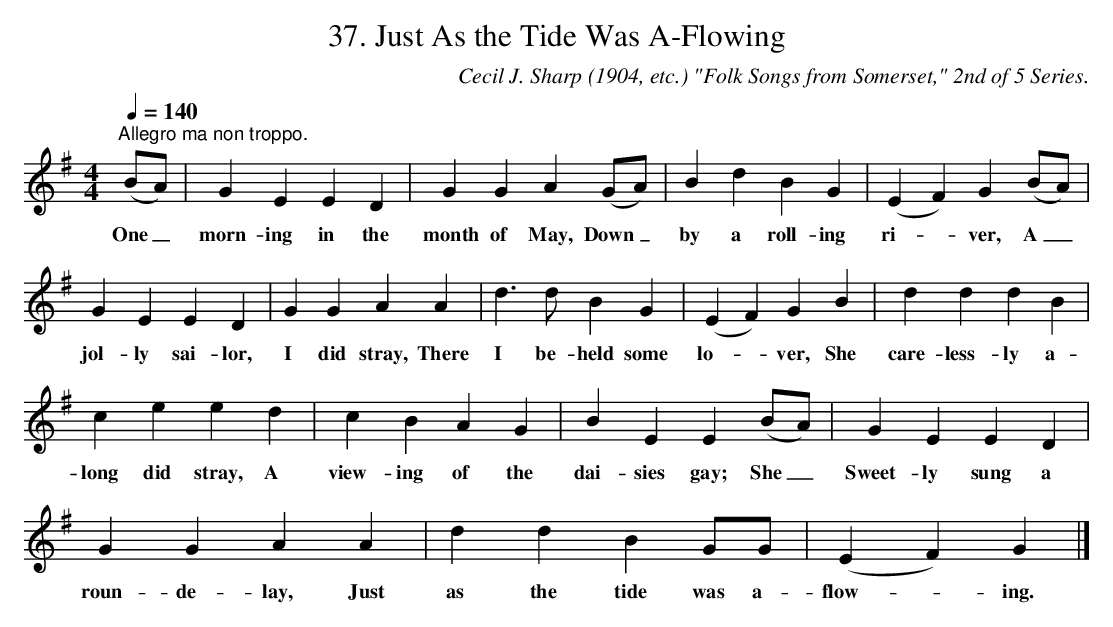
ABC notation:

X:1
T:37. Just As the Tide Was A-Flowing
C:Cecil J. Sharp (1904, etc.) "Folk Songs from Somerset," 2nd of 5 Series.
L:1/4
Q:1/4=140
M:4/4
K:G
"^Allegro ma non troppo." (B/A/) | G E E D | G G A (G/A/) | B d B G | (E F) G (B/A/) |$ G E E D |
w: One _|morn- ing in the|month of May, Down _|by a roll- ing|ri- * ver, A _|jol- ly sai- lor,|
G G A A | d3/2 d/ B G | (E F) G B | d d d B |$ c e e d | c B A G | B E E (B/A/) | G E E D |$
w: I did stray, There|I be- held some|lo- * ver, She|care- less- ly a-|long did stray, A|view- ing of the|dai- sies gay; She _|Sweet- ly sung a|
G G A A | d d B G/G/ | (E F) G |]
w: roun- de- lay, Just|as the tide was a-|flow- * ing.|
